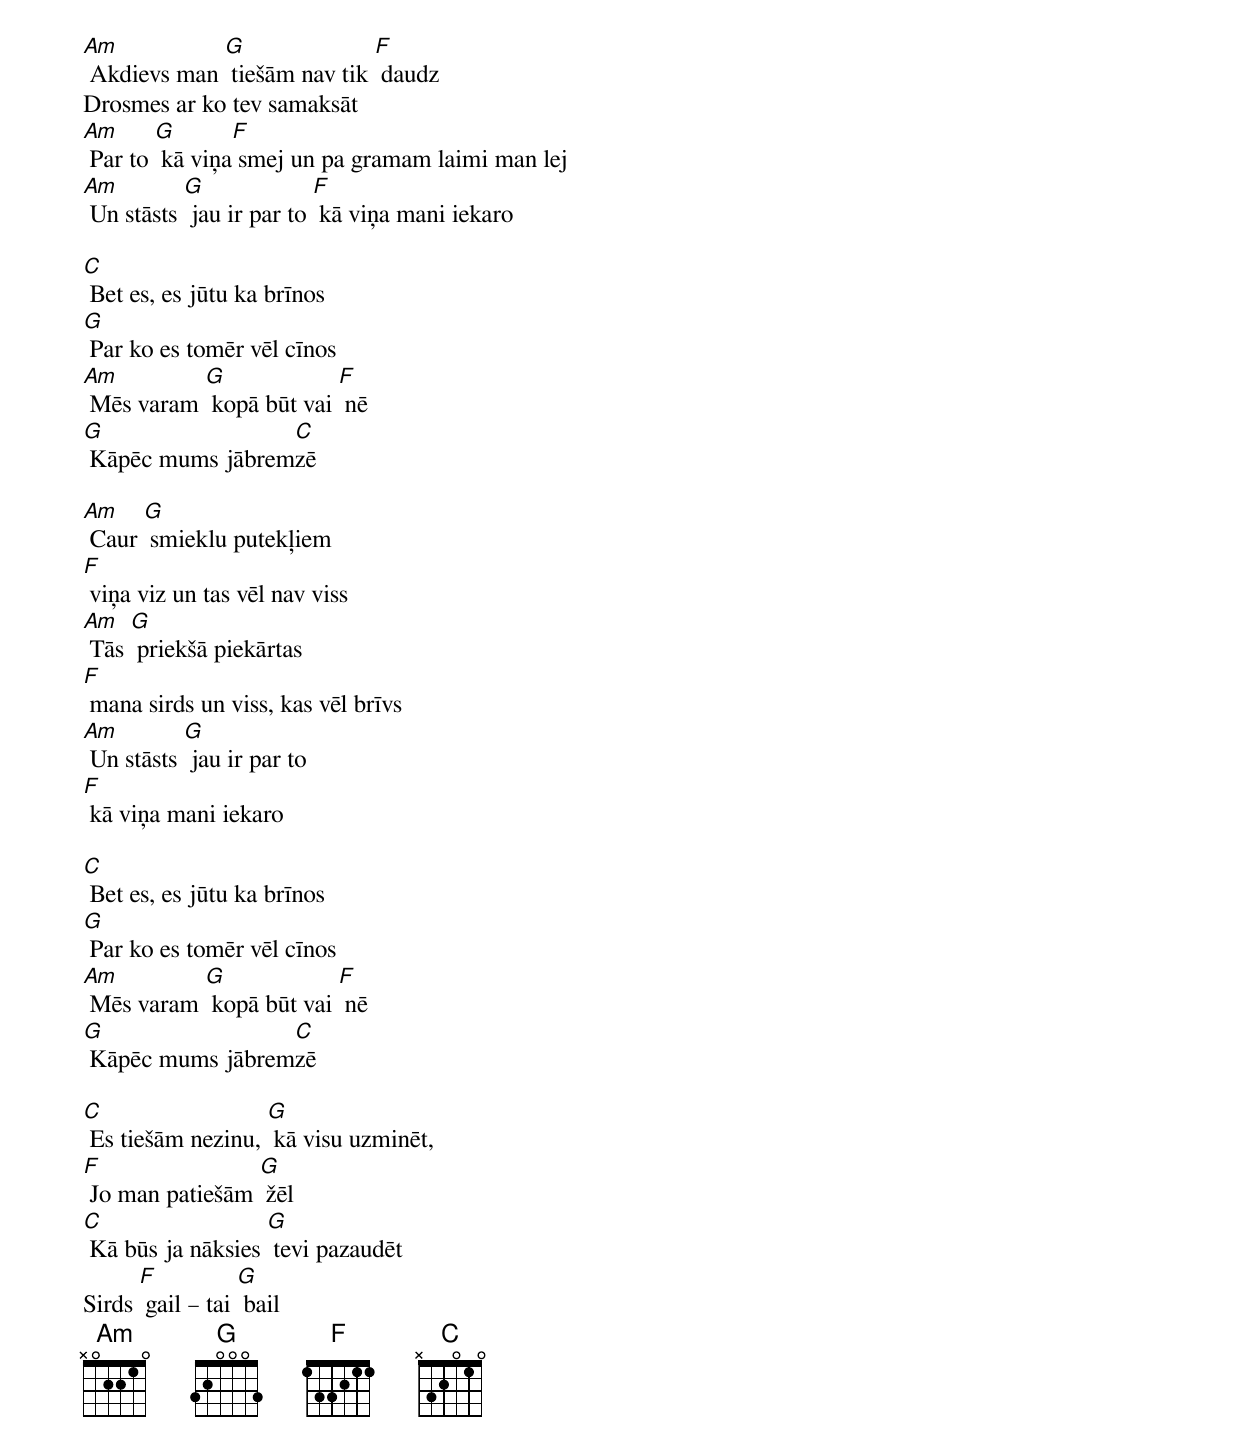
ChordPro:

[Am] Akdievs man [G] tiešām nav tik [F] daudz
Drosmes ar ko tev samaksāt
[Am] Par to [G] kā viņa[F] smej un pa gramam laimi man lej
[Am] Un stāsts [G] jau ir par to [F] kā viņa mani iekaro

[C] Bet es, es jūtu ka brīnos
[G] Par ko es tomēr vēl cīnos
[Am] Mēs varam [G] kopā būt vai [F] nē
[G] Kāpēc mums jābrem[C]zē

[Am] Caur [G] smieklu putekļiem
[F] viņa viz un tas vēl nav viss
[Am] Tās [G] priekšā piekārtas
[F] mana sirds un viss, kas vēl brīvs
[Am] Un stāsts [G] jau ir par to
[F] kā viņa mani iekaro

[C] Bet es, es jūtu ka brīnos
[G] Par ko es tomēr vēl cīnos
[Am] Mēs varam [G] kopā būt vai [F] nē
[G] Kāpēc mums jābrem[C]zē

[C] Es tiešām nezinu, [G] kā visu uzminēt,
[F] Jo man patiešām [G] žēl
[C] Kā būs ja nāksies [G] tevi pazaudēt
Sirds [F] gail – tai [G] bail
